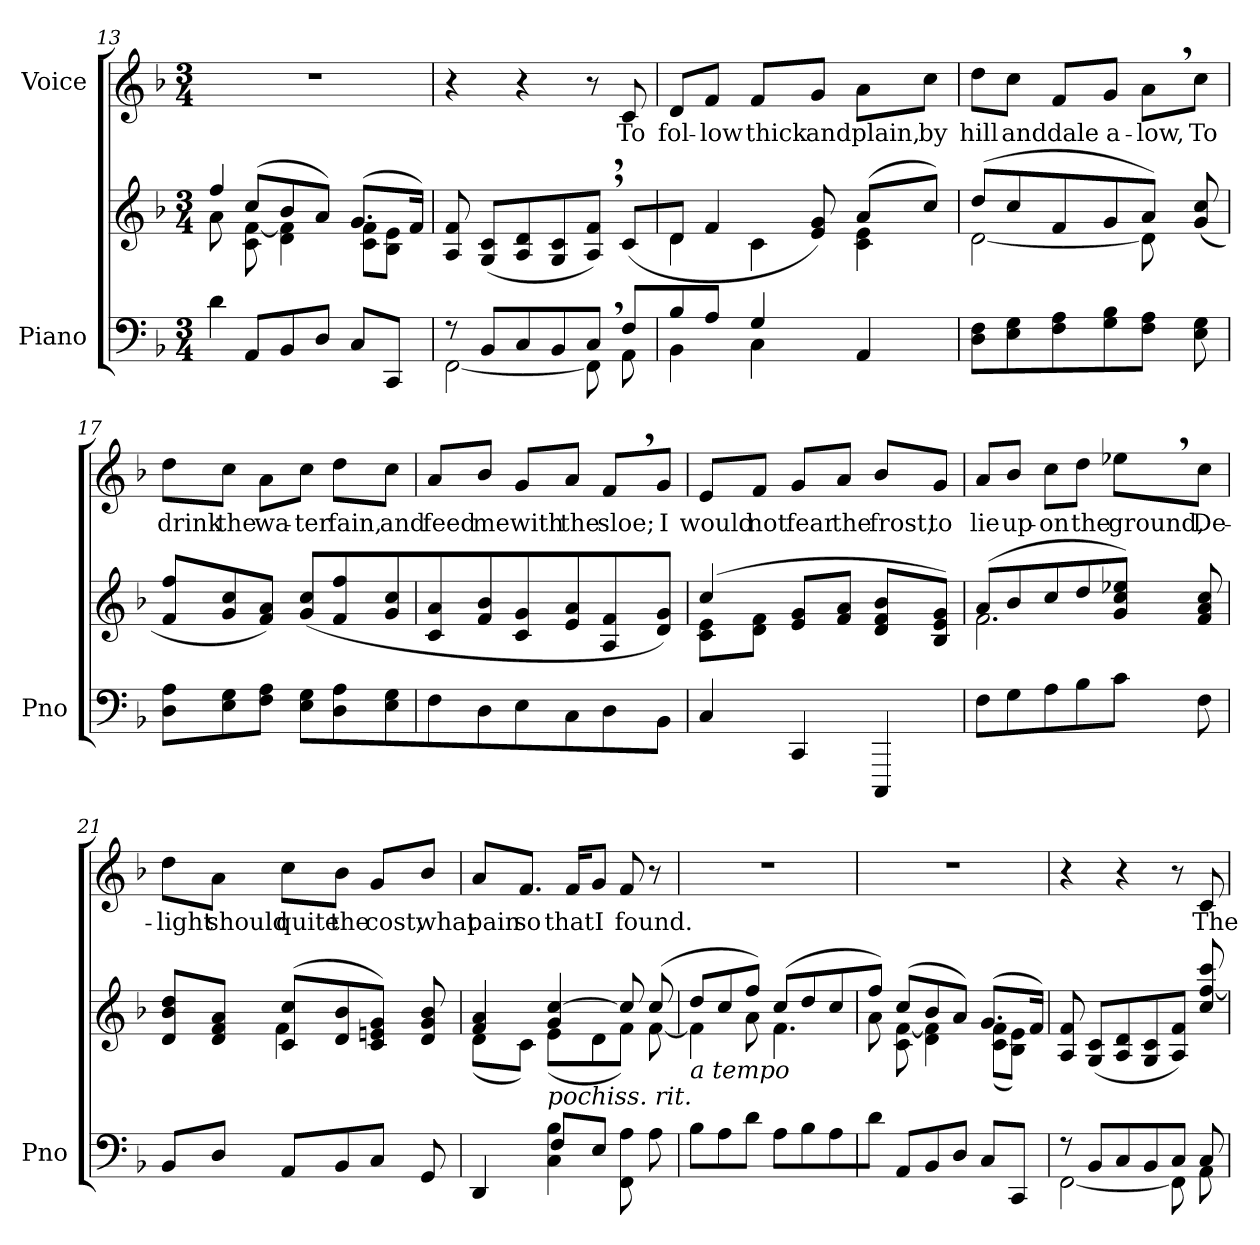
**kern	**kern	**kern	**text
*part2	*part2	*part1	*part1
*staff3	*staff2	*staff1	*staff1
*I"Piano	*	*I"Voice	*
*I'Pno	*	*	*
*clefF4	*clefG2	*clefG2	*
*k[b-]	*k[b-]	*k[b-]	*
*M3/4	*M3/4	*M3/4	*
=13	=13	=13	=13
*	*^	*	*
8d\J	8ff/J	8a\	2.r	.
8AA/L	(8cc/L	8c\ [>8f\	.	.
8BB-/	8b-/	4d\ 4f\]	.	.
8D/J	8a/J)	.	.	.
8C/L	(8.g/L	8c\ 8f\L	.	.
8CC/J	.	8B-\ 8e\J	.	.
.	16f/Jk)	.	.	.
*	*v	*v	*	*
!!LO:LB:g=z
=14	=14	=14	=14
*^	*	*	*
8r	[2FF\	8A/ 8f/	4r	.
8BB-/L	.	(>8G/ 8c/L	.	.
8C/	.	8A/ 8d/	4r	.
8BB-/	.	8G/ 8c/	.	.
8C,/J	8FF\]	8A/, 8f/,J)	8r	.
!	!	!	!	!LO:LY:b
8F/L	8AA\	(>8c/L	8c/	To
=15	=15	=15	=15	=15
*	*	*^	*	*
!	!	!	!	!	!LO:LY:b
8B-/	4BB-\	8d/J	4d\	8d/L	fol-
!	!	!	!	!	!LO:LY:b
8A/J	.	4f/	.	8f/J	-low
!	!	!	!	!	!LO:LY:b
4G/	4C\	.	4c\	8f/L	thick
!	!	!	!	!	!LO:LY:b
.	.	8e/ 8g/)	.	8g/J	and
!	!	!	!	!	!LO:LY:b
4AA/	4ryy	(8a/L	4c\ 4e\	8a\L	plain,
!	!	!	!	!	!LO:LY:b
.	.	8cc/J)	.	8cc\J	by
*v	*v	*	*	*	*
=16	=16	=16	=16	=16
!	!	!	!	!LO:LY:b
8D\ 8F\L	(8dd/L	[2d\	8dd\L	hill
!	!	!	!	!LO:LY:b
8E\ 8G\	8cc/	.	8cc\J	and
!	!	!	!	!LO:LY:b
8F\ 8A\	8f/	.	8f/L	dale
!	!	!	!	!LO:LY:b
8G\ 8B-\	8g/	.	8g/J	a-
!	!	!	!	!LO:LY:b
8F\ 8A\J	8a/J)	8d\]	8a,\L	-low,
!	!	!	!	!LO:LY:b
8E\ 8G\	(>8g/ 8cc/	8ryy	8cc\J	To
!!LO:LB:g=z
=17	=17	=17	=17	=17
!	!	!	!	!LO:LY:b
*	*v	*v	*	*
8D\ 8A\L	8f/ 8ff/L	8dd\L	drink
!	!	!	!LO:LY:b
8E\ 8G\	8g/ 8cc/	8cc\J	the
!	!	!	!LO:LY:b
8F\ 8A\J	8f/ 8a/J)	8a\L	wa-
!	!	!	!LO:LY:b
8E\ 8G\L	(8g/ 8cc/L	8cc\J	-ter
!	!	!	!LO:LY:b
8D\ 8A\	8f/ 8ff/	8dd\L	fain,
!	!	!	!LO:LY:b
8E\ 8G\	8g/ 8cc/	8cc\J	and
=18	=18	=18	=18
!	!	!	!LO:LY:b
8F\	8c/ 8a/	8a/L	feed
!	!	!	!LO:LY:b
8D\	8f/ 8b-/	8b-/J	me
!	!	!	!LO:LY:b
8E\	8c/ 8g/	8g/L	with
!	!	!	!LO:LY:b
8C\	8e/ 8a/	8a/J	the
!	!	!	!LO:LY:b
8D\	8A/ 8f/	8f,/L	sloe;
!	!	!	!LO:LY:b
8BB-\J	8d/ 8g/J)	8g/J	I
=19	=19	=19	=19
*	*^	*	*
!	!	!	!	!LO:LY:b
4C/	(4cc/	8c\ 8e\L	8e/L	would
!	!	!	!	!LO:LY:b
.	.	8d\ 8f\J	8f/J	not
!	!	!	!	!LO:LY:b
4CC/	8e/ 8g/L	2ryy	8g/L	fear
!	!	!	!	!LO:LY:b
.	8f/ 8a/J	.	8a/J	the
!	!	!	!	!LO:LY:b
4CCC/	8d/ 8f/ 8b-/L	.	8b-/L	frost,
!	!	!	!	!LO:LY:b
.	8B-/ 8e/ 8g/J)	.	8g/J	to
!!LO:LB:g=z
=20	=20	=20	=20	=20
!	!	!	!	!LO:LY:b
8F\L	(8a/L	2.f\	8a/L	lie
!	!	!	!	!LO:LY:b
8G\	8b-/	.	8b-/J	up-
!	!	!	!	!LO:LY:b
8A\	8cc/	.	8cc\L	-on
!	!	!	!	!LO:LY:b
8B-\	8dd/	.	8dd\J	the
!	!	!	!	!LO:LY:b
8c\J	8g/ 8cc/ 8ee-X/J)	.	8ee-X,\L	ground,
!	!	!	!	!LO:LY:b
8F\	8f/ 8a/ 8cc/	.	8cc\J	De-
=21	=21	=21	=21	=21
!	!	!	!	!LO:LY:b
8BB-/L	8d/ 8b-/ 8dd/L	4ryy	8dd\L	-light
!	!	!	!	!LO:LY:b
8D/J	8d/ 8f/ 8a/J	.	8a\J	should
!	!	!	!	!LO:LY:b
8AA/L	(8c/ 8cc/L	4f\	8cc\L	quite
!	!	!	!	!LO:LY:b
8BB-/	8d/ 8b-/	.	8b-\J	the
!	!	!	!	!LO:LY:b
8C/J	8c/ 8en/ 8g/J)	4ryy	8g/L	cost,
!	!	!	!	!LO:LY:b
8GG/	8d/ 8g/ 8b-/	.	8b-/J	what
=22	=22	=22	=22	=22
*^	*	*	*	*
!	!	!	!	!	!LO:LY:b
4DD/	4ryy	4f/ 4a/	(8d\L	8a/L	pain
!	!	!	!	!	!LO:LY:b
.	.	.	8c\J)	8.f/J	so
!	!	!LO:TX:b:i:t=pochiss. rit.	!	!	!
4C\ 4B-\	8F/L	4g/ [4cc/	(8e\L	.	.
!	!	!	!	!	!LO:LY:b
.	.	.	.	16f/KL	that
!	!	!	!	!	!LO:LY:b
.	8E/J	.	8d\	8g/J	I
!	!	!	!	!	!LO:LY:b
8FF\ 8A\	4ryy	8cc/]	8f\J)	8f/	found.
8A\	.	(8cc/	[8f\	8r	.
*v	*v	*	*	*	*
!!LO:PB:g=z
=23	=23	=23	=23	=23
!	!LO:TX:b:i:t=a tempo	!	!	!
8B-\L	8dd/L	4f\]	2.r	.
8A\	8cc/	.	.	.
8d\J	8ff/J)	8a\	.	.
8A\L	(8cc/L	4.f\	.	.
8B-\	8dd/	.	.	.
8A\	8cc/	.	.	.
=24	=24	=24	=24	=24
8d\J	8ff/J)	8a\	2.r	.
8AA/L	(8cc/L	8c\ [>8f\	.	.
8BB-/	8b-/	4d\ 4f\]	.	.
8D/J	8a/J)	.	.	.
8C/L	(8.g/L	(8c\ 8f\L	.	.
8CC/J	.	8B-\ 8e\J)	.	.
.	16f/Jk)	.	.	.
*	*v	*v	*	*
=25	=25	=25	=25
*^	*	*	*
8r	[2FF\	8A/ 8f/	4r	.
8BB-/L	.	(>8G/ 8c/L	.	.
8C/	.	8A/ 8d/	4r	.
8BB-/	.	8G/ 8c/	.	.
8C/J	8FF\]	8A/ 8f/J)	8r	.
!	!	!	!	!LO:LY:b
8C/L	8AA\	8cc/ [<8ff/ 8ccc/L	8c/	The
*v	*v	*	*	*
=	=	=	=
*-	*-	*-	*-
